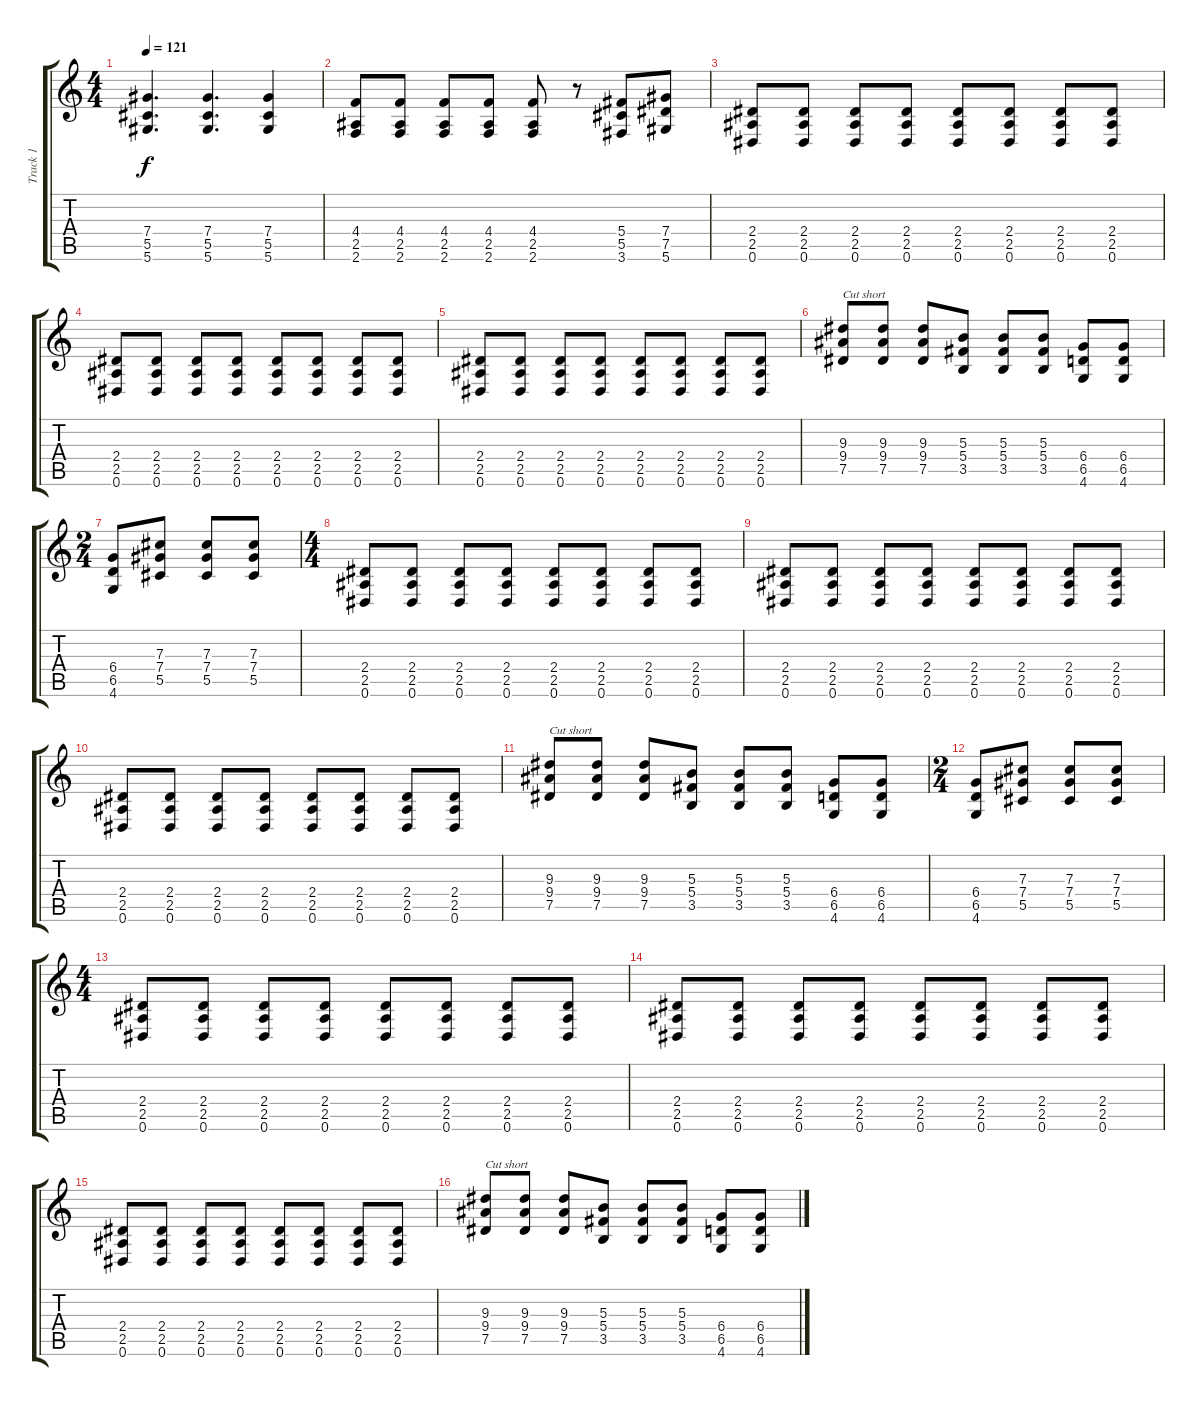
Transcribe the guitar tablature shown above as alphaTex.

\track ("Track 1" "Track 1") {instrument distortionguitar}
\staff {score tabs}
\tuning (Eb4 Bb3 Gb3 Db3 Ab2 Eb2) {hide}
\ts (4 4)
\tempo 121
\clef g2
\ks c
(7.4 5.5 5.6).4{d dy f} (7.4 5.5 5.6).4{d} (7.4 5.5 5.6).4 |
(4.4 2.5 2.6).8 (4.4 2.5 2.6).8 (4.4 2.5 2.6).8 (4.4 2.5 2.6).8 (4.4 2.5 2.6).8 r.8 (5.4 5.5 3.6).8 (7.4 7.5 5.6).8 |
(2.4 2.5 0.6).8 (2.4 2.5 0.6).8 (2.4 2.5 0.6).8 (2.4 2.5 0.6).8 (2.4 2.5 0.6).8 (2.4 2.5 0.6).8 (2.4 2.5 0.6).8 (2.4 2.5 0.6).8 |
(2.4 2.5 0.6).8 (2.4 2.5 0.6).8 (2.4 2.5 0.6).8 (2.4 2.5 0.6).8 (2.4 2.5 0.6).8 (2.4 2.5 0.6).8 (2.4 2.5 0.6).8 (2.4 2.5 0.6).8 |
(2.4 2.5 0.6).8 (2.4 2.5 0.6).8 (2.4 2.5 0.6).8 (2.4 2.5 0.6).8 (2.4 2.5 0.6).8 (2.4 2.5 0.6).8 (2.4 2.5 0.6).8 (2.4 2.5 0.6).8 |
(9.3 9.4 7.5).8{txt "Cut short"} (9.3 9.4 7.5).8 (9.3 9.4 7.5).8 (5.3 5.4 3.5).8 (5.3 5.4 3.5).8 (5.3 5.4 3.5).8 (6.4 6.5 4.6).8 (6.4 6.5 4.6).8 |
\ts (2 4)
(6.4 6.5 4.6).8 (7.3 7.4 5.5).8 (7.3 7.4 5.5).8 (7.3 7.4 5.5).8 |
\ts (4 4)
(2.4 2.5 0.6).8 (2.4 2.5 0.6).8 (2.4 2.5 0.6).8 (2.4 2.5 0.6).8 (2.4 2.5 0.6).8 (2.4 2.5 0.6).8 (2.4 2.5 0.6).8 (2.4 2.5 0.6).8 |
(2.4 2.5 0.6).8 (2.4 2.5 0.6).8 (2.4 2.5 0.6).8 (2.4 2.5 0.6).8 (2.4 2.5 0.6).8 (2.4 2.5 0.6).8 (2.4 2.5 0.6).8 (2.4 2.5 0.6).8 |
(2.4 2.5 0.6).8 (2.4 2.5 0.6).8 (2.4 2.5 0.6).8 (2.4 2.5 0.6).8 (2.4 2.5 0.6).8 (2.4 2.5 0.6).8 (2.4 2.5 0.6).8 (2.4 2.5 0.6).8 |
(9.3 9.4 7.5).8{txt "Cut short"} (9.3 9.4 7.5).8 (9.3 9.4 7.5).8 (5.3 5.4 3.5).8 (5.3 5.4 3.5).8 (5.3 5.4 3.5).8 (6.4 6.5 4.6).8 (6.4 6.5 4.6).8 |
\ts (2 4)
(6.4 6.5 4.6).8 (7.3 7.4 5.5).8 (7.3 7.4 5.5).8 (7.3 7.4 5.5).8 |
\ts (4 4)
(2.4 2.5 0.6).8 (2.4 2.5 0.6).8 (2.4 2.5 0.6).8 (2.4 2.5 0.6).8 (2.4 2.5 0.6).8 (2.4 2.5 0.6).8 (2.4 2.5 0.6).8 (2.4 2.5 0.6).8 |
(2.4 2.5 0.6).8 (2.4 2.5 0.6).8 (2.4 2.5 0.6).8 (2.4 2.5 0.6).8 (2.4 2.5 0.6).8 (2.4 2.5 0.6).8 (2.4 2.5 0.6).8 (2.4 2.5 0.6).8 |
(2.4 2.5 0.6).8 (2.4 2.5 0.6).8 (2.4 2.5 0.6).8 (2.4 2.5 0.6).8 (2.4 2.5 0.6).8 (2.4 2.5 0.6).8 (2.4 2.5 0.6).8 (2.4 2.5 0.6).8 |
(9.3 9.4 7.5).8{txt "Cut short"} (9.3 9.4 7.5).8 (9.3 9.4 7.5).8 (5.3 5.4 3.5).8 (5.3 5.4 3.5).8 (5.3 5.4 3.5).8 (6.4 6.5 4.6).8 (6.4 6.5 4.6).8
